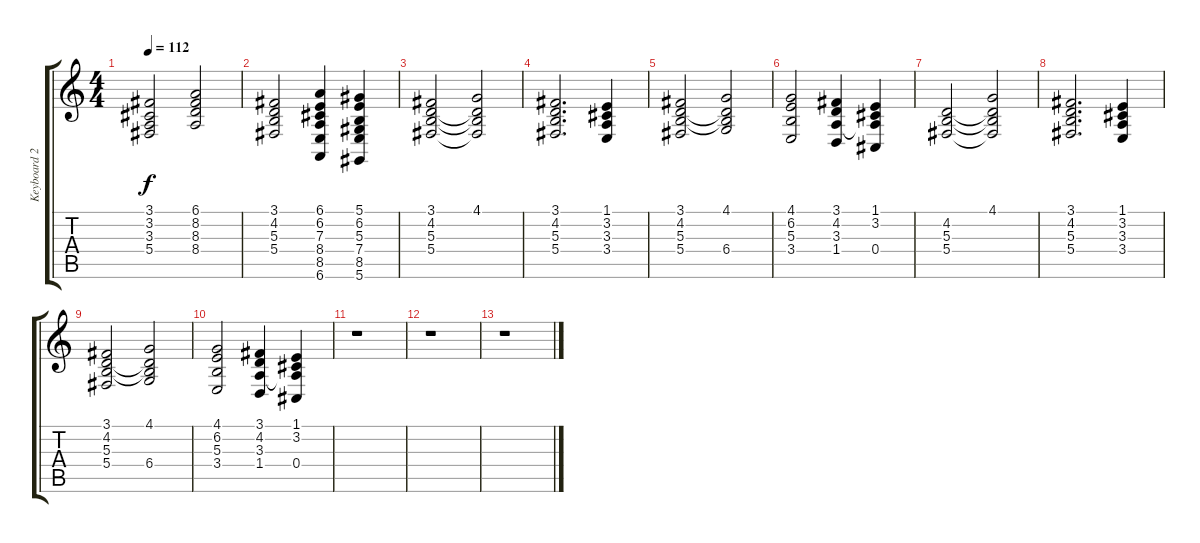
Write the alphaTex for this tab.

\track ("Keyboard 2" "Keyboard 2") {instrument rockorgan}
\staff {score tabs}
\tuning (Eb4 Bb3 Gb3 Db3 Ab2 Eb2) {hide}
\ts (4 4)
\tempo 112
\clef g2
\ks c
(3.1 3.2 3.3 5.4).2{dy f instrument stringensemble1} (6.1 8.2 8.3 8.4).2 |
(3.1 4.2 5.3 5.4).2 (6.1 6.2 7.3 8.4 8.5 6.6).4 (5.1 6.2 5.3 7.4 8.5 5.6).4 |
(3.1 4.2 5.3 5.4).2{instrument stringensemble1} (4.1 4.2{t} 5.3{t} 5.4{t}).2 |
(3.1 4.2 5.3 5.4).2{d} (1.1 3.2 3.3 3.4).4 |
(3.1 4.2 5.3 5.4).2 (4.1 4.2{t} 5.3{t} 6.4).2 |
(4.1 6.2 5.3 3.4).2 (3.1 4.2 3.3 1.4).4 (1.1 3.2 3.3{t} 0.4).4 |
(4.2 5.3 5.4).2{instrument stringensemble1} (4.1 4.2{t} 5.3{t} 5.4{t}).2 |
(3.1 4.2 5.3 5.4).2{d} (1.1 3.2 3.3 3.4).4 |
(3.1 4.2 5.3 5.4).2 (4.1 4.2{t} 5.3{t} 6.4).2 |
(4.1 6.2 5.3 3.4).2 (3.1 4.2 3.3 1.4).4 (1.1 3.2 3.3{t} 0.4).4 |
r.1 |
r.1 |
r.1
